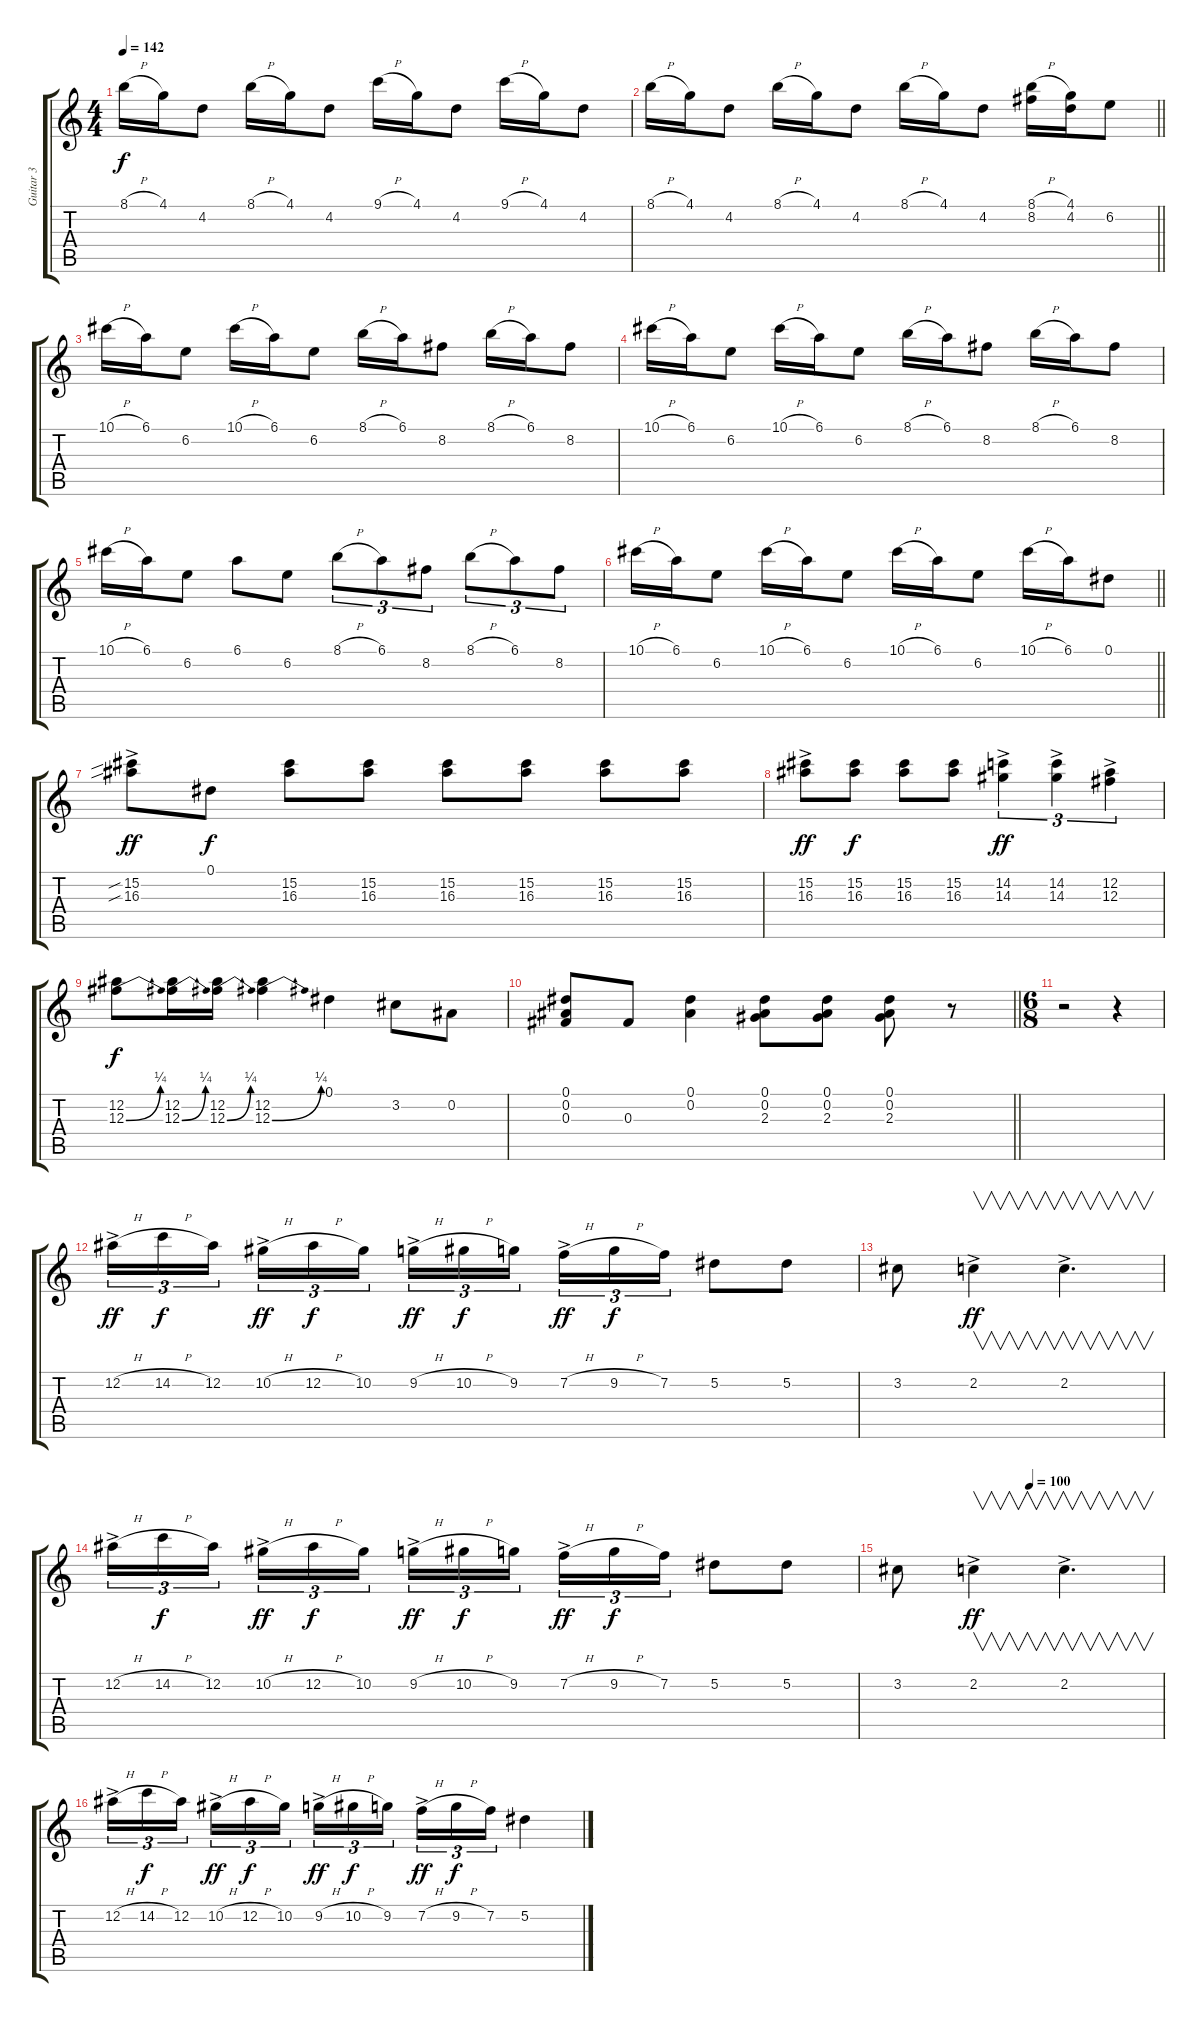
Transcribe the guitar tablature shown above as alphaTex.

\track ("Guitar 3" "Guitar 3") {instrument overdrivenguitar}
\staff {score tabs}
\tuning (Eb4 Bb3 Gb3 Db3 Ab2 Eb2) {hide}
\ts (4 4)
\tempo 142
\clef g2
\ks c
8.1{h}.16{dy f} 4.1.16 4.2.8 8.1{h}.16 4.1.16 4.2.8 9.1{h}.16 4.1.16 4.2.8 9.1{h}.16 4.1.16 4.2.8 |
\barLineRight lightlight
8.1{h}.16 4.1.16 4.2.8 8.1{h}.16 4.1.16 4.2.8 8.1{h}.16 4.1.16 4.2.8 (8.1{h} 8.2).16 (4.1 4.2).16 6.2.8 |
10.1{h}.16 6.1.16 6.2.8 10.1{h}.16 6.1.16 6.2.8 8.1{h}.16 6.1.16 8.2.8 8.1{h}.16 6.1.16 8.2.8 |
10.1{h}.16 6.1.16 6.2.8 10.1{h}.16 6.1.16 6.2.8 8.1{h}.16 6.1.16 8.2.8 8.1{h}.16 6.1.16 8.2.8 |
10.1{h}.16 6.1.16 6.2.8 6.1.8 6.2.8 8.1{h}.8{tu (3 2)} 6.1.8{tu (3 2)} 8.2.8{tu (3 2)} 8.1{h}.8{tu (3 2)} 6.1.8{tu (3 2)} 8.2.8{tu (3 2)} |
\barLineRight lightlight
10.1{h}.16 6.1.16 6.2.8 10.1{h}.16 6.1.16 6.2.8 10.1{h}.16 6.1.16 6.2.8 10.1{h}.16 6.1.16 0.1.8 |
(15.2{sib ac} 16.3{sib ac}).8{dy ff} 0.1.8{dy f} (15.2 16.3).8 (15.2 16.3).8 (15.2 16.3).8 (15.2 16.3).8 (15.2 16.3).8 (15.2 16.3).8 |
(15.2{ac} 16.3{ac}).8{dy ff} (15.2 16.3).8{dy f} (15.2 16.3).8 (15.2 16.3).8 (14.2{ac} 14.3{ac}).4{tu (3 2) dy ff} (14.2{ac} 14.3{ac}).4{tu (3 2)} (12.2{ac} 12.3{ac}).4{tu (3 2)} |
(12.2 12.3{be (bend 0 0 60 1)}).8{dy f} (12.2 12.3{be (bend 0 0 60 1)}).16 (12.2 12.3{be (bend 0 0 60 1)}).16 (12.2 12.3{be (bend 0 0 60 1)}).4 0.1.4 3.2.8 0.2.8 |
\barLineRight lightlight
(0.1 0.2 0.3).8 0.3.8 (0.1 0.2).4 (0.1 0.2 2.3).8 (0.1 0.2 2.3).8 (0.1 0.2 2.3).8 r.8 |
\ts (6 8)
r.2 r.4 |
12.2{h ac}.16{tu (3 2) dy ff} 14.2{h}.16{tu (3 2) dy f} 12.2.16{tu (3 2) beam splitsecondary} 10.2{h ac}.16{tu (3 2) dy ff} 12.2{h}.16{tu (3 2) dy f} 10.2.16{tu (3 2) beam splitsecondary} 9.2{h ac}.16{tu (3 2) dy ff} 10.2{h}.16{tu (3 2) dy f} 9.2.16{tu (3 2)} 7.2{h ac}.16{tu (3 2) dy ff} 9.2{h}.16{tu (3 2) dy f} 7.2.16{tu (3 2)} 5.2.8 5.2.8 |
3.2.8 2.2{ac}.4{v dy ff} 2.2{ac}.4{v d} |
12.2{h ac}.16{tu (3 2)} 14.2{h}.16{tu (3 2) dy f} 12.2.16{tu (3 2) beam splitsecondary} 10.2{h ac}.16{tu (3 2) dy ff} 12.2{h}.16{tu (3 2) dy f} 10.2.16{tu (3 2) beam splitsecondary} 9.2{h ac}.16{tu (3 2) dy ff} 10.2{h}.16{tu (3 2) dy f} 9.2.16{tu (3 2)} 7.2{h ac}.16{tu (3 2) dy ff} 9.2{h}.16{tu (3 2) dy f} 7.2.16{tu (3 2)} 5.2.8 5.2.8 |
\tempo (100 0.5)
3.2.8 2.2{ac}.4{v dy ff} 2.2{ac}.4{v d} |
12.2{h ac}.16{tu (3 2)} 14.2{h}.16{tu (3 2) dy f} 12.2.16{tu (3 2) beam splitsecondary} 10.2{h ac}.16{tu (3 2) dy ff} 12.2{h}.16{tu (3 2) dy f} 10.2.16{tu (3 2) beam splitsecondary} 9.2{h ac}.16{tu (3 2) dy ff} 10.2{h}.16{tu (3 2) dy f} 9.2.16{tu (3 2)} 7.2{h ac}.16{tu (3 2) dy ff} 9.2{h}.16{tu (3 2) dy f} 7.2.16{tu (3 2)} 5.2.4
